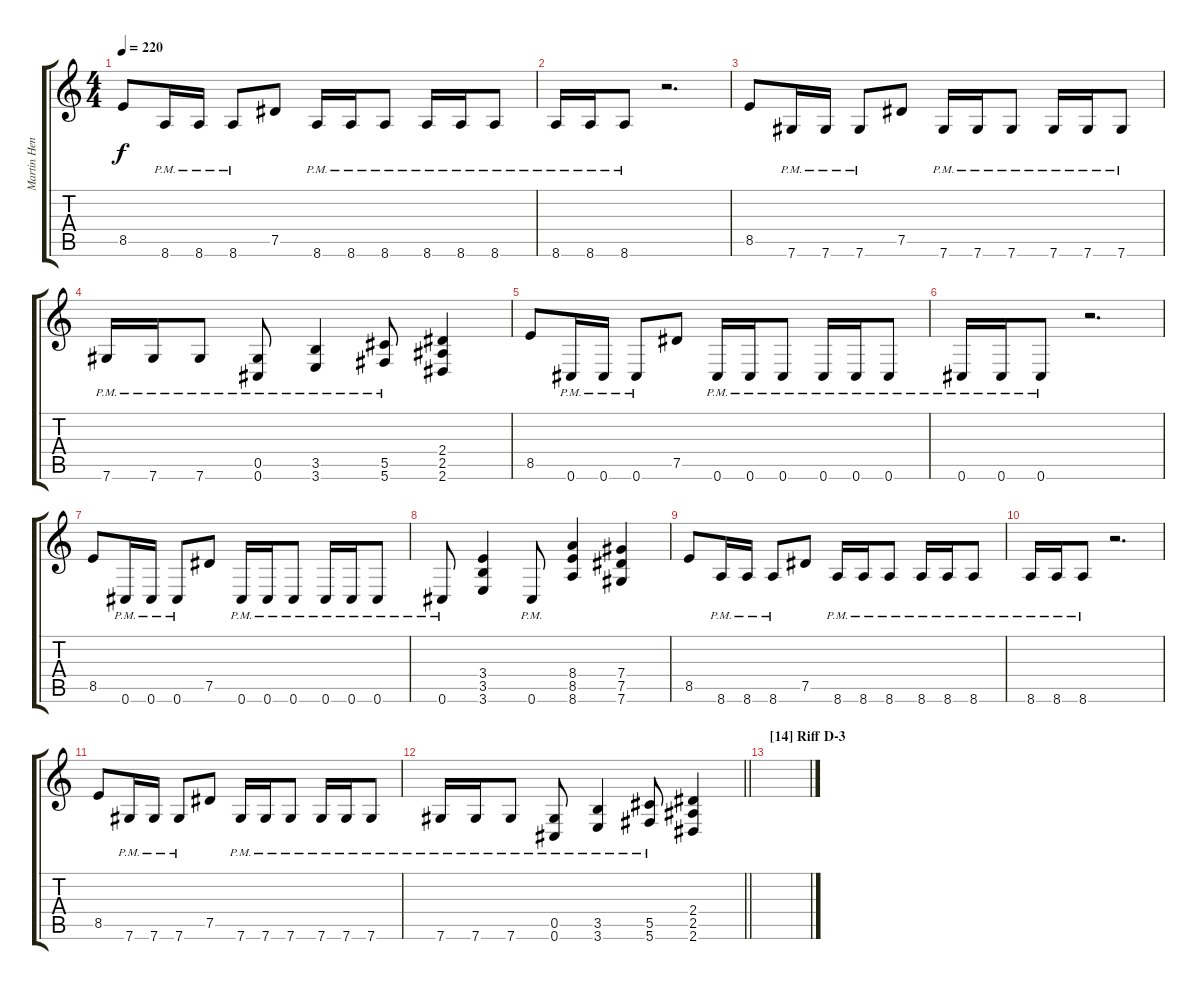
\track ("Martin Henriksson" "Martin Hen") {instrument overdrivenguitar}
\staff {score tabs}
\tuning (Eb4 Bb3 Gb3 Db3 Ab2 Db2) {hide}
\ts (4 4)
\tempo 220
\clef g2
\ks c
8.5.8{dy f} 8.6{pm}.16 8.6{pm}.16 8.6{pm}.8 7.5.8 8.6{pm}.16 8.6{pm}.16 8.6{pm}.8 8.6{pm}.16 8.6{pm}.16 8.6{pm}.8 |
8.6{pm}.16 8.6{pm}.16 8.6{pm}.8 r.2{d} |
8.5.8 7.6{pm}.16 7.6{pm}.16 7.6{pm}.8 7.5.8 7.6{pm}.16 7.6{pm}.16 7.6{pm}.8 7.6{pm}.16 7.6{pm}.16 7.6{pm}.8 |
7.6{pm}.16 7.6{pm}.16 7.6{pm}.8 (0.5{pm} 0.6{pm}).8 (3.5{pm} 3.6{pm}).4 (5.5{pm} 5.6{pm}).8 (2.4 2.5 2.6).4 |
8.5.8 0.6{pm}.16 0.6{pm}.16 0.6{pm}.8 7.5.8 0.6{pm}.16 0.6{pm}.16 0.6{pm}.8 0.6{pm}.16 0.6{pm}.16 0.6{pm}.8 |
0.6{pm}.16 0.6{pm}.16 0.6{pm}.8 r.2{d} |
8.5.8 0.6{pm}.16 0.6{pm}.16 0.6{pm}.8 7.5.8 0.6{pm}.16 0.6{pm}.16 0.6{pm}.8 0.6{pm}.16 0.6{pm}.16 0.6{pm}.8 |
0.6{pm}.8 (3.4 3.5 3.6).4 0.6{pm}.8 (8.4 8.5 8.6).4 (7.4 7.5 7.6).4 |
8.5.8 8.6{pm}.16 8.6{pm}.16 8.6{pm}.8 7.5.8 8.6{pm}.16 8.6{pm}.16 8.6{pm}.8 8.6{pm}.16 8.6{pm}.16 8.6{pm}.8 |
8.6{pm}.16 8.6{pm}.16 8.6{pm}.8 r.2{d} |
8.5.8 7.6{pm}.16 7.6{pm}.16 7.6{pm}.8 7.5.8 7.6{pm}.16 7.6{pm}.16 7.6{pm}.8 7.6{pm}.16 7.6{pm}.16 7.6{pm}.8 |
\barLineRight lightlight
7.6{pm}.16 7.6{pm}.16 7.6{pm}.8 (0.5{pm} 0.6{pm}).8 (3.5{pm} 3.6{pm}).4 (5.5{pm} 5.6{pm}).8 (2.4 2.5 2.6).4 |
\section ("" "[14] Riff D-3")
